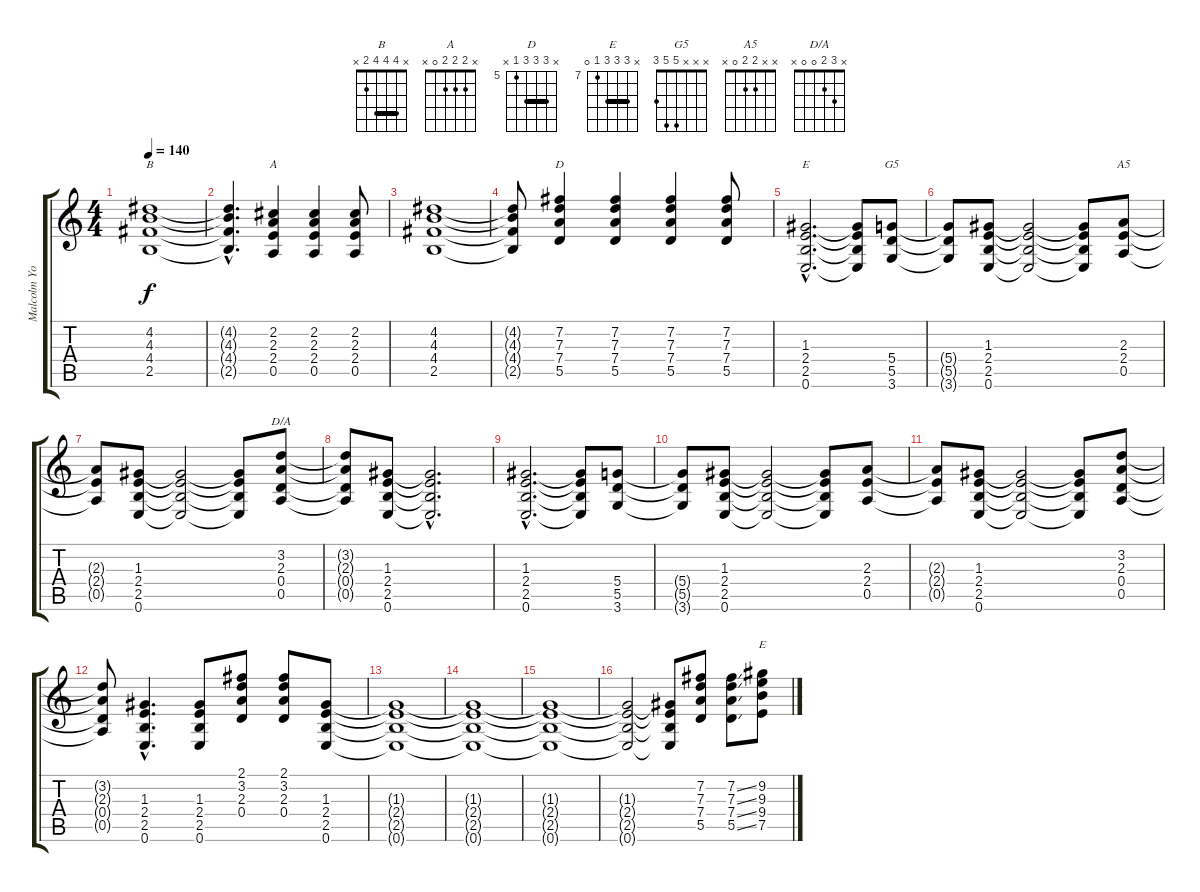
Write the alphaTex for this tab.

\track ("Malcolm Young" "Malcolm Yo") {instrument overdrivenguitar}
\staff {score tabs}
\tuning (E4 B3 G3 D3 A2 E2) {hide}
\chord ("B" x 4 4 4 2 x) {barre 4}
\chord ("A" x 2 2 2 0 x)
\chord ("D" x 7 7 7 5 x) {firstfret 5 barre 7}
\chord ("E" x x 1 2 2 0)
\chord ("G5" x x x 5 5 3)
\chord ("A5" x x 2 2 0 x)
\chord ("D/A" x 3 2 0 0 x)
\chord ("E" x 9 9 9 7 0) {firstfret 7 barre 9}
\ts (4 4)
\tempo 140
\clef g2
\ks c
(4.2 4.3 4.4 2.5).1{ch "B" dy f} |
(4.2{hac t} 4.3{hac t} 4.4{hac t} 2.5{hac t}).4{d} (2.2 2.3 2.4 0.5).4{ch "A"} (2.2 2.3 2.4 0.5).4 (2.2 2.3 2.4 0.5).8 |
(4.2 4.3 4.4 2.5).1 |
(4.2{t} 4.3{t} 4.4{t} 2.5{t}).8 (7.2 7.3 7.4 5.5).4{ch "D"} (7.2 7.3 7.4 5.5).4 (7.2 7.3 7.4 5.5).4 (7.2 7.3 7.4 5.5).8 |
(1.3{hac} 2.4{hac} 2.5{hac} 0.6{hac}).2{d ch "E"} (1.3{t} 2.4{t} 2.5{t} 0.6{t}).8 (5.4 5.5 3.6).8{ch "G5"} |
(5.4{t} 5.5{t} 3.6{t}).8 (1.3 2.4 2.5 0.6).8 (1.3{t} 2.4{t} 2.5{t} 0.6{t}).2 (1.3{t} 2.4{t} 2.5{t} 0.6{t}).8 (2.3 2.4 0.5).8{ch "A5"} |
(2.3{t} 2.4{t} 0.5{t}).8 (1.3 2.4 2.5 0.6).8 (1.3{t} 2.4{t} 2.5{t} 0.6{t}).2 (1.3{t} 2.4{t} 2.5{t} 0.6{t}).8 (3.2 2.3 0.4 0.5).8{ch "D/A"} |
(3.2{t} 2.3{t} 0.4{t} 0.5{t}).8 (1.3 2.4 2.5 0.6).8 (1.3{hac t} 2.4{hac t} 2.5{hac t} 0.6{hac t}).2{d} |
(1.3{hac} 2.4{hac} 2.5{hac} 0.6{hac}).2{d} (1.3{t} 2.4{t} 2.5{t} 0.6{t}).8 (5.4 5.5 3.6).8 |
(5.4{t} 5.5{t} 3.6{t}).8 (1.3 2.4 2.5 0.6).8 (1.3{t} 2.4{t} 2.5{t} 0.6{t}).2 (1.3{t} 2.4{t} 2.5{t} 0.6{t}).8 (2.3 2.4 0.5).8 |
(2.3{t} 2.4{t} 0.5{t}).8 (1.3 2.4 2.5 0.6).8 (1.3{t} 2.4{t} 2.5{t} 0.6{t}).2 (1.3{t} 2.4{t} 2.5{t} 0.6{t}).8 (3.2 2.3 0.4 0.5).8 |
(3.2{t} 2.3{t} 0.4{t} 0.5{t}).8 (1.3{hac} 2.4{hac} 2.5{hac} 0.6{hac}).4{d} (1.3 2.4 2.5 0.6).8 (2.1 3.2 2.3 0.4).8 (2.1 3.2 2.3 0.4).8 (1.3 2.4 2.5 0.6).8 |
(1.3{t} 2.4{t} 2.5{t} 0.6{t}).1 |
(1.3{t} 2.4{t} 2.5{t} 0.6{t}).1 |
(1.3{t} 2.4{t} 2.5{t} 0.6{t}).1 |
(1.3{t} 2.4{t} 2.5{t} 0.6{t}).2 (1.3{t} 2.4{t} 2.5{t} 0.6{t}).8 (7.2 7.3 7.4 5.5).8 (7.2{ss} 7.3{ss} 7.4{ss} 5.5{ss}).8 (9.2 9.3 9.4 7.5).8{ch "E"}
